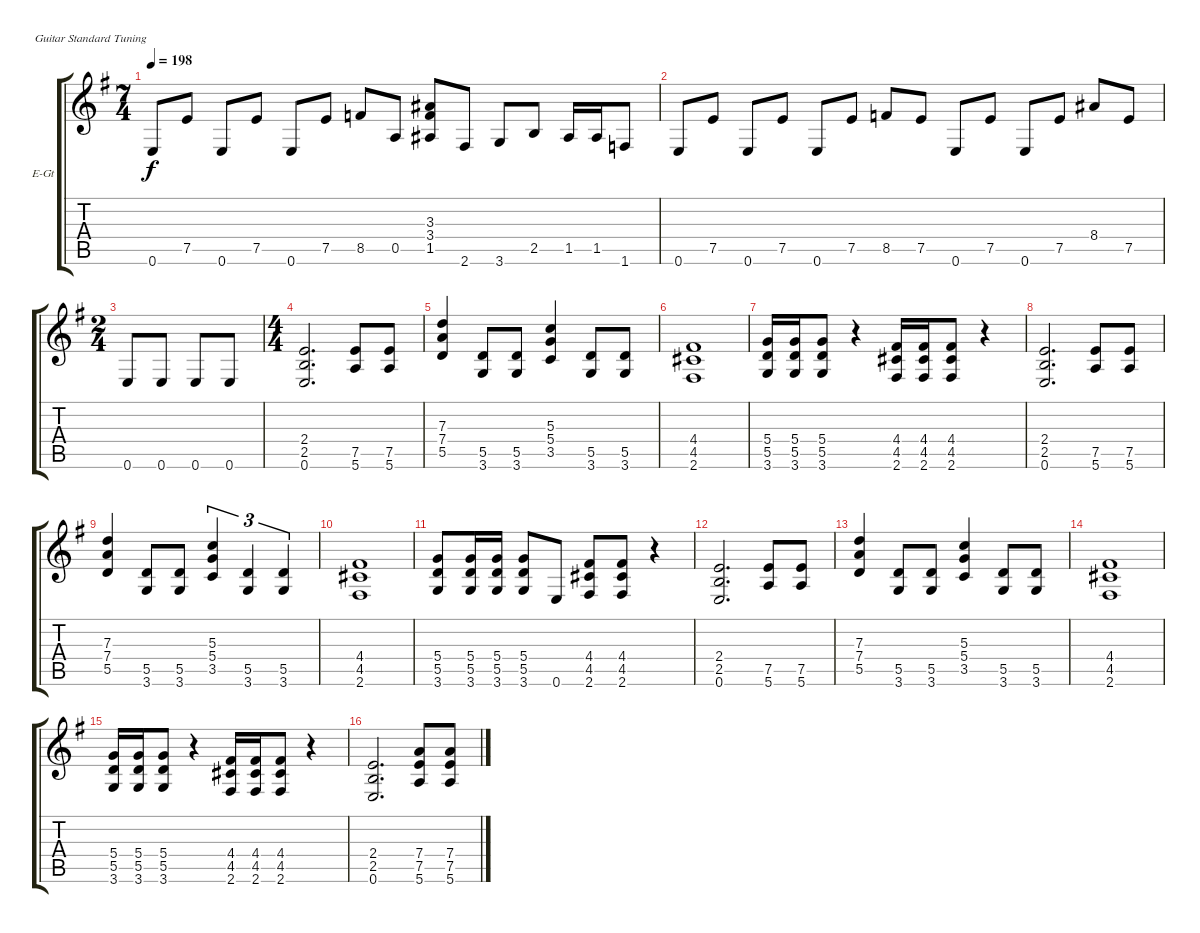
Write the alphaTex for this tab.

\defaultSystemsLayout 4
\bracketExtendMode groupsimilarinstruments
\firstSystemTrackNameOrientation horizontal
\otherSystemsTrackNameOrientation horizontal
\track ("Kirk" "E-Gt") {instrument distortionguitar}
\staff {score tabs}
\tuning (E4 B3 G3 D3 A2 E2)
\ts (7 4)
\tempo 198
\clef g2
\scale
0.333333
\ks g
0.6.8{dy f} 7.5.8 0.6.8 7.5.8 0.6.8 7.5.8 8.5.8 0.5.8 (3.3 3.4 1.5).8 2.6.8 3.6.8 2.5.8 1.5.16 1.5.16 1.6.8 |
\scale
0.333333 0.6.8 7.5.8 0.6.8 7.5.8 0.6.8 7.5.8 8.5.8 7.5.8 0.6.8 7.5.8 0.6.8 7.5.8 8.4.8 7.5.8 |
\ts (2 4)
\scale
0.333333 0.6.8 0.6.8 0.6.8 0.6.8 |
\ts (4 4)
\scale
0.333333 (2.4 2.5 0.6).2{d} (7.5 5.6).8 (7.5 5.6).8 |
\scale
0.333333 (7.3 7.4 5.5).4 (5.5 3.6).8 (5.5 3.6).8 (5.3 5.4 3.5).4 (5.5 3.6).8 (5.5 3.6).8 |
\scale
0.333333 (4.4 4.5 2.6).1 |
\scale
0.333333 (5.4 5.5 3.6).16 (5.4 5.5 3.6).16 (5.4 5.5 3.6).8 r.4 (4.4 4.5 2.6).16 (4.4 4.5 2.6).16 (4.4 4.5 2.6).8 r.4 |
\scale
0.333333 (2.4 2.5 0.6).2{d} (7.5 5.6).8 (7.5 5.6).8 |
\scale
0.333333 (7.3 7.4 5.5).4 (5.5 3.6).8 (5.5 3.6).8 (5.3 5.4 3.5).4{tu (3 2)} (5.5 3.6).4{tu (3 2)} (5.5 3.6).4{tu (3 2)} |
\scale
0.333333 (4.4 4.5 2.6).1 |
\scale
0.333333 (5.4 5.5 3.6).8 (5.4 5.5 3.6).16 (5.4 5.5 3.6).16 (5.4 5.5 3.6).8 0.6.8 (4.4 4.5 2.6).8 (4.4 4.5 2.6).8 r.4 |
\scale
0.333333 (2.4 2.5 0.6).2{d} (7.5 5.6).8 (7.5 5.6).8 |
\scale
0.333333 (7.3 7.4 5.5).4 (5.5 3.6).8 (5.5 3.6).8 (5.3 5.4 3.5).4 (5.5 3.6).8 (5.5 3.6).8 |
\scale
0.333333 (4.4 4.5 2.6).1 |
\scale
0.333333 (5.4 5.5 3.6).16 (5.4 5.5 3.6).16 (5.4 5.5 3.6).8 r.4 (4.4 4.5 2.6).16 (4.4 4.5 2.6).16 (4.4 4.5 2.6).8 r.4 |
\scale
0.333333 (2.4 2.5 0.6).2{d} (7.4 7.5 5.6).8 (7.4 7.5 5.6).8
